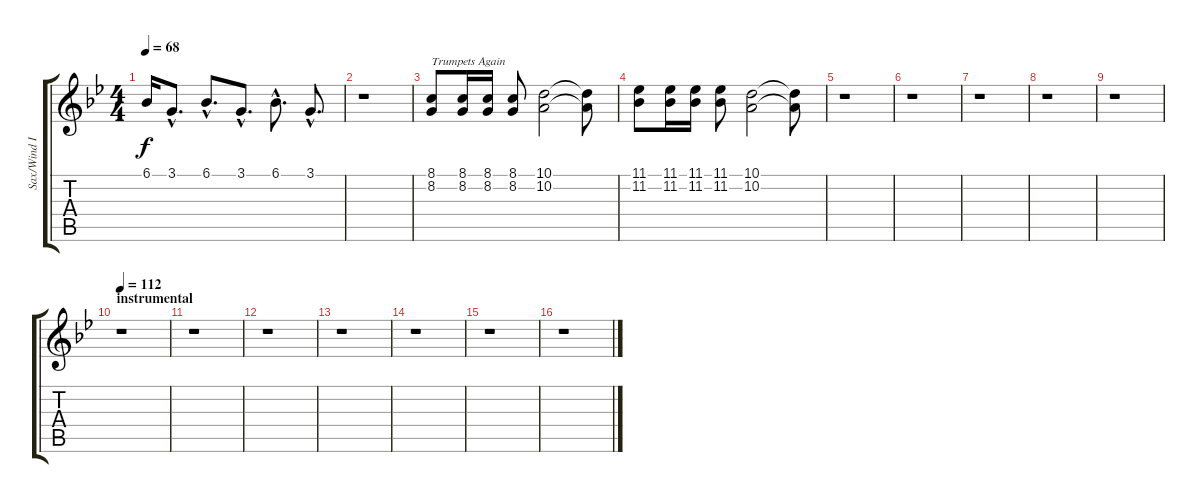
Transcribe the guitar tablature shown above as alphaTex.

\track ("Sax/Wind Instruments(Helliwell)" "Sax/Wind I") {instrument altosax}
\staff {score tabs}
\tuning (E4 B3 G3 D3 A2 E2) {hide}
\ts (4 4)
\tempo 68
\clef g2
\ks bb
6.1{t}.16{dy f} 3.1{hac}.8{d volume 0} 6.1{hac}.8{d} 3.1{hac}.8{d} 6.1{hac}.8{d} 3.1{hac}.8{d} |
r.1 |
(8.1 8.2).8{txt "Trumpets Again" volume 10} (8.1 8.2).16 (8.1 8.2).16 (8.1 8.2).8 (10.1 10.2).2 (10.1{t} 10.2{t}).8 |
(11.1 11.2).8 (11.1 11.2).16 (11.1 11.2).16 (11.1 11.2).8 (10.1 10.2).2 (10.1{t} 10.2{t}).8 |
r.1 |
r.1 |
r.1 |
r.1 |
r.1 |
\section ("" "instrumental")
\tempo 112
r.1 |
r.1 |
r.1 |
r.1 |
r.1 |
r.1 |
r.1
